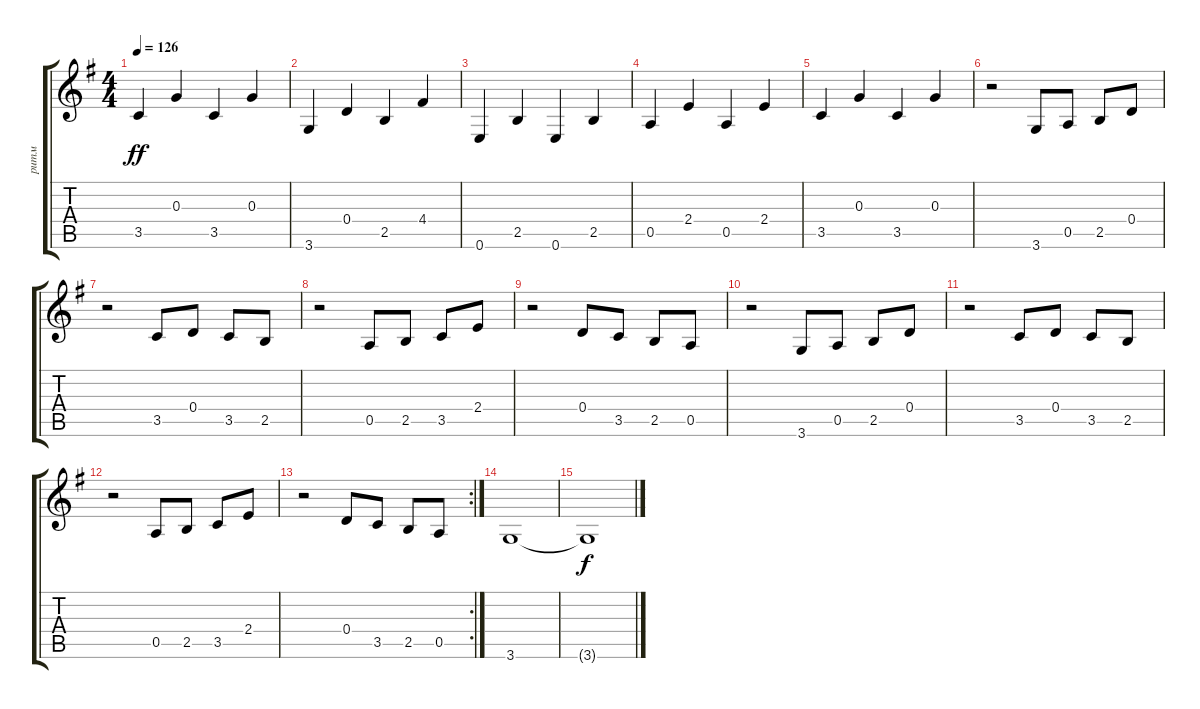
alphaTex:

\track ("ритм" "ритм") {instrument acousticguitarsteel}
\staff {score tabs}
\tuning (E4 B3 G3 D3 A2 E2) {hide}
\ts (4 4)
\tempo 126
\clef g2
\ks g
3.5.4{dy ff} 0.3.4 3.5.4 0.3.4 |
3.6.4 0.4.4 2.5.4 4.4.4 |
0.6.4 2.5.4 0.6.4 2.5.4 |
0.5.4 2.4.4 0.5.4 2.4.4 |
3.5.4 0.3.4 3.5.4 0.3.4 |
r.2 3.6.8 0.5.8{beam split} 2.5.8 0.4.8 |
r.2 3.5.8 0.4.8 3.5.8 2.5.8 |
r.2 0.5.8 2.5.8 3.5.8 2.4.8 |
r.2 0.4.8 3.5.8 2.5.8 0.5.8 |
r.2 3.6.8 0.5.8{beam split} 2.5.8 0.4.8 |
r.2 3.5.8 0.4.8 3.5.8 2.5.8 |
r.2 0.5.8 2.5.8 3.5.8 2.4.8 |
\rc 2
r.2 0.4.8 3.5.8 2.5.8 0.5.8 |
3.6.1 |
3.6{t}.1{dy f}
